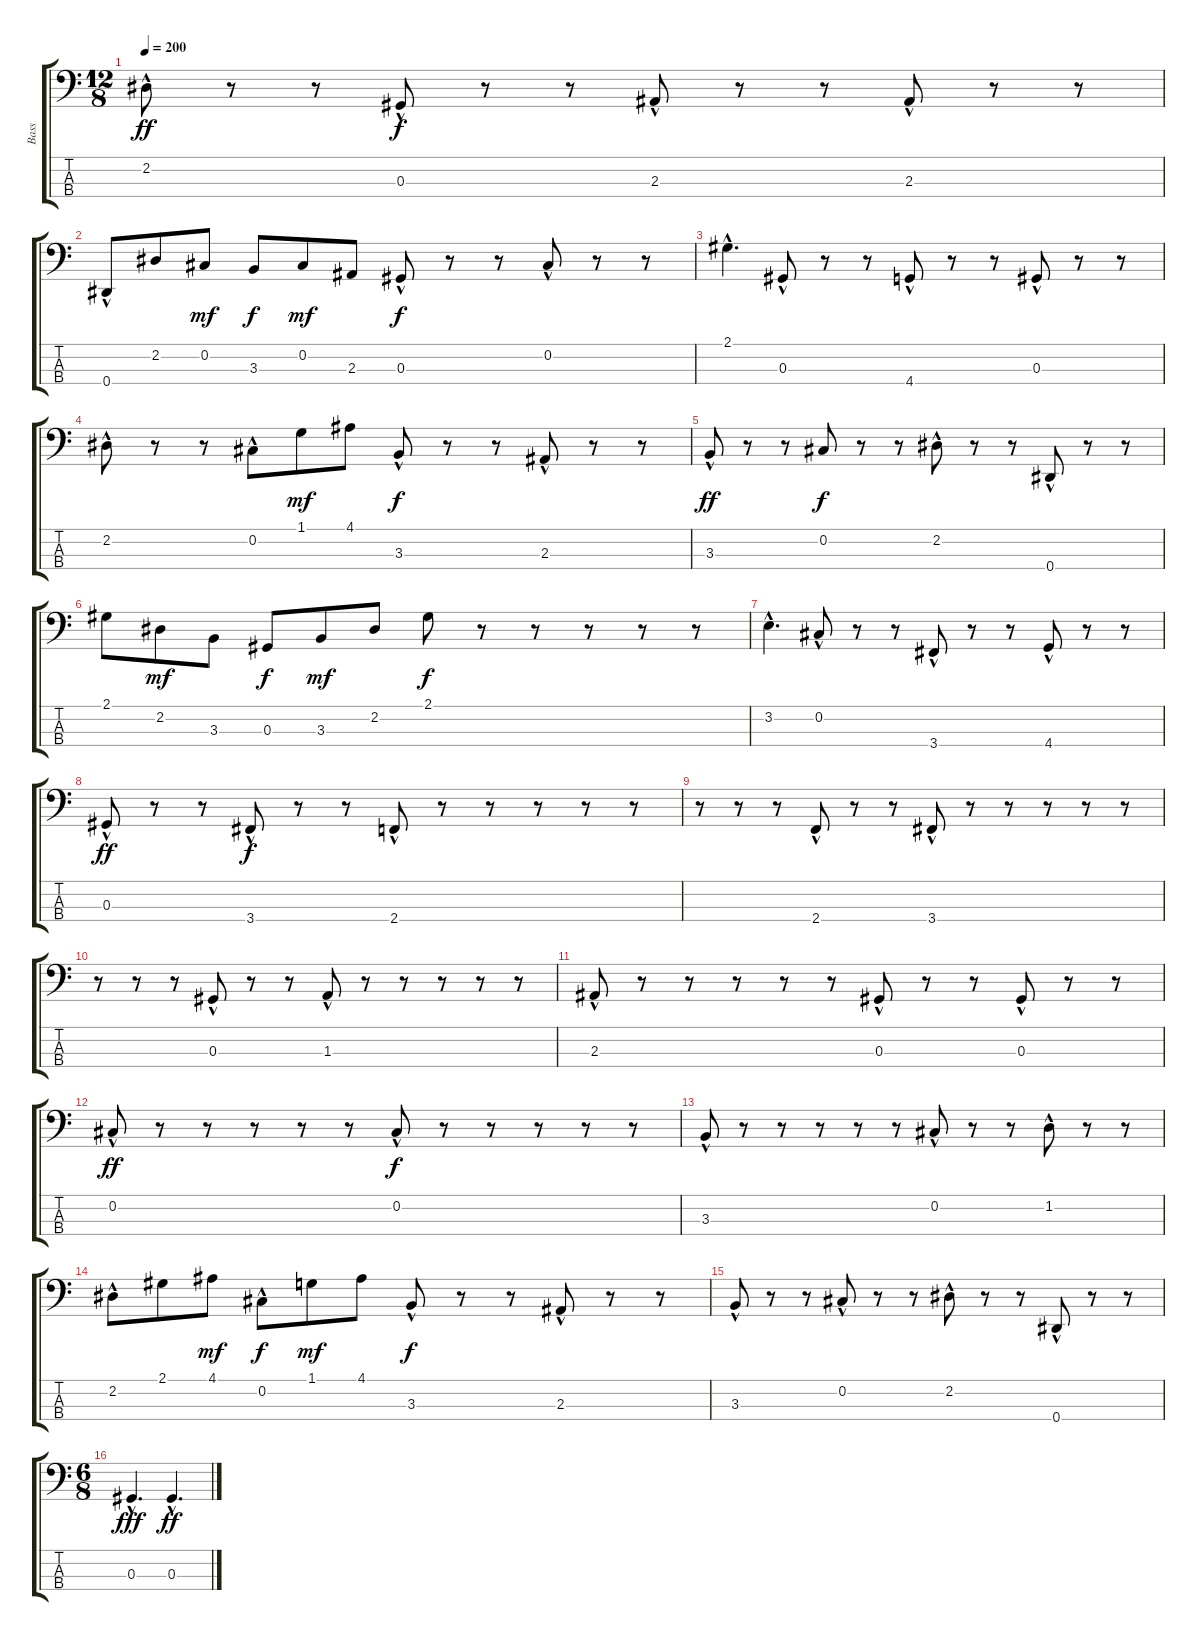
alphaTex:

\track ("Bass" "Bass") {instrument electricbassfinger}
\staff {score tabs}
\tuning (Gb2 Db2 Ab1 Eb1) {hide}
\ts (12 8)
\tempo 200
\clef f4
\ks c
2.2{hac}.8{dy ff} r.8 r.8 0.3{hac}.8{dy f} r.8 r.8 2.3{hac}.8 r.8 r.8 2.3{hac}.8 r.8 r.8 |
0.4{hac}.8 2.2.8 0.2.8{dy mf} 3.3.8{dy f} 0.2.8{dy mf} 2.3.8 0.3{hac}.8{dy f} r.8 r.8 0.2{hac}.8 r.8 r.8 |
2.1{hac}.4{d} 0.3{hac}.8 r.8 r.8 4.4{hac}.8 r.8 r.8 0.3{hac}.8 r.8 r.8 |
2.2{hac}.8 r.8 r.8 0.2{hac}.8 1.1.8{dy mf} 4.1.8 3.3{hac}.8{dy f} r.8 r.8 2.3{hac}.8 r.8 r.8 |
3.3{hac}.8{dy ff} r.8 r.8 0.2.8{dy f} r.8 r.8 2.2{hac}.8 r.8 r.8 0.4{hac}.8 r.8 r.8 |
2.1.8 2.2.8{dy mf} 3.3.8 0.3.8{dy f} 3.3.8{dy mf} 2.2.8 2.1.8{dy f} r.8 r.8 r.8 r.8 r.8 |
3.2{hac}.4{d} 0.2{hac}.8 r.8 r.8 3.4{hac}.8 r.8 r.8 4.4{hac}.8 r.8 r.8 |
0.3{hac}.8{dy ff} r.8 r.8 3.4{hac}.8{dy f} r.8 r.8 2.4{hac}.8 r.8 r.8 r.8 r.8 r.8 |
r.8 r.8 r.8 2.4{hac}.8 r.8 r.8 3.4{hac}.8 r.8 r.8 r.8 r.8 r.8 |
r.8 r.8 r.8 0.3{hac}.8 r.8 r.8 1.3{hac}.8 r.8 r.8 r.8 r.8 r.8 |
2.3{hac}.8 r.8 r.8 r.8 r.8 r.8 0.3{hac}.8 r.8 r.8 0.3{hac}.8 r.8 r.8 |
0.2{hac}.8{dy ff} r.8 r.8 r.8 r.8 r.8 0.2{hac}.8{dy f} r.8 r.8 r.8 r.8 r.8 |
3.3{hac}.8 r.8 r.8 r.8 r.8 r.8 0.2{hac}.8 r.8 r.8 1.2{hac}.8 r.8 r.8 |
2.2{hac}.8 2.1.8 4.1.8{dy mf} 0.2{hac}.8{dy f} 1.1.8{dy mf} 4.1.8 3.3{hac}.8{dy f} r.8 r.8 2.3{hac}.8 r.8 r.8 |
3.3{hac}.8 r.8 r.8 0.2{hac}.8 r.8 r.8 2.2{hac}.8 r.8 r.8 0.4{hac}.8 r.8 r.8 |
\ts (6 8)
0.3{hac}.4{d dy fff} 0.3{hac}.4{d dy ff}
